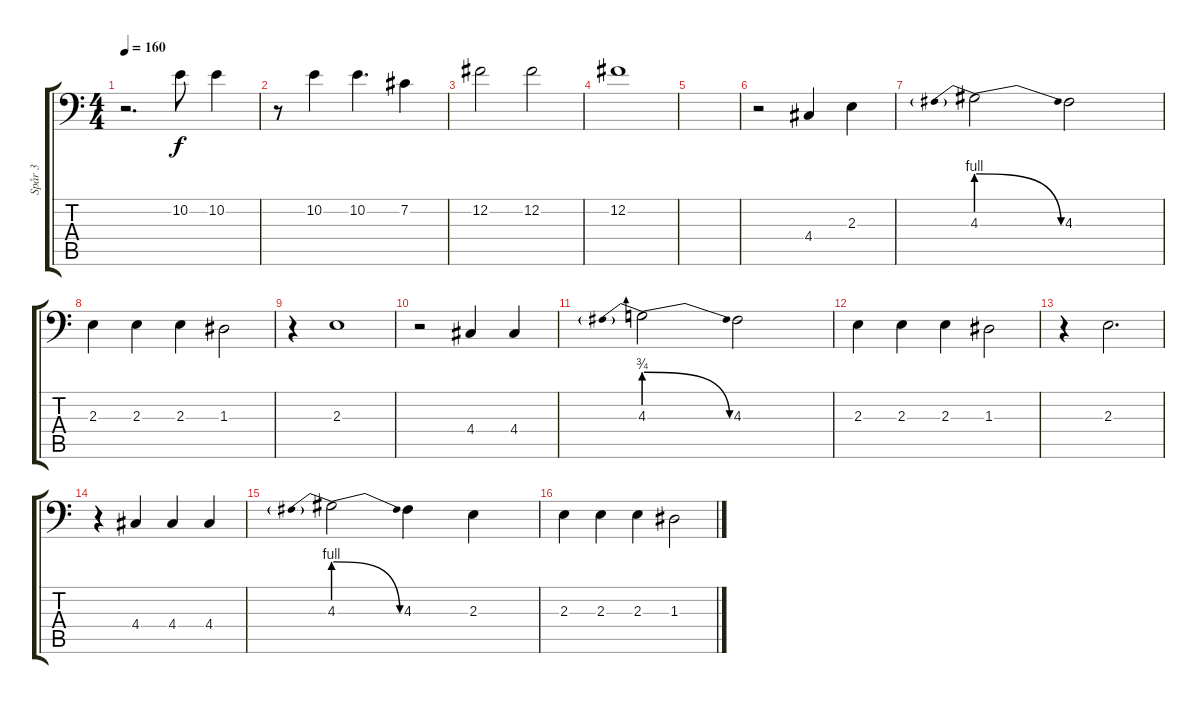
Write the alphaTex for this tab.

\track ("Spår 3" "Spår 3") {instrument harmonica}
\staff {score tabs}
\tuning (B3 Gb3 D3 A2 E2 A1) {hide}
\ts (4 4)
\tempo 160
\clef f4
\ks c
r.2{d dy f} 10.2.8 10.2.4 |
r.8 10.2.4 10.2.4{d} 7.2.4 |
12.2.2 12.2.2 |
12.2.1 |
|
r.2 4.4.4 2.3.4 |
4.3{be (prebendrelease 0 4 60 0)}.2 4.3.2 |
2.3.4 2.3.4 2.3.4 1.3.2 |
r.4 2.3.1 |
r.2 4.4.4 4.4.4 |
4.3{be (prebendrelease 0 3 60 0)}.2 4.3.2 |
2.3.4 2.3.4 2.3.4 1.3.2 |
r.4 2.3.2{d} |
r.4 4.4.4 4.4.4 4.4.4 |
4.3{be (prebendrelease 0 4 60 0)}.2 4.3.4 2.3.4 |
2.3.4 2.3.4 2.3.4 1.3.2
